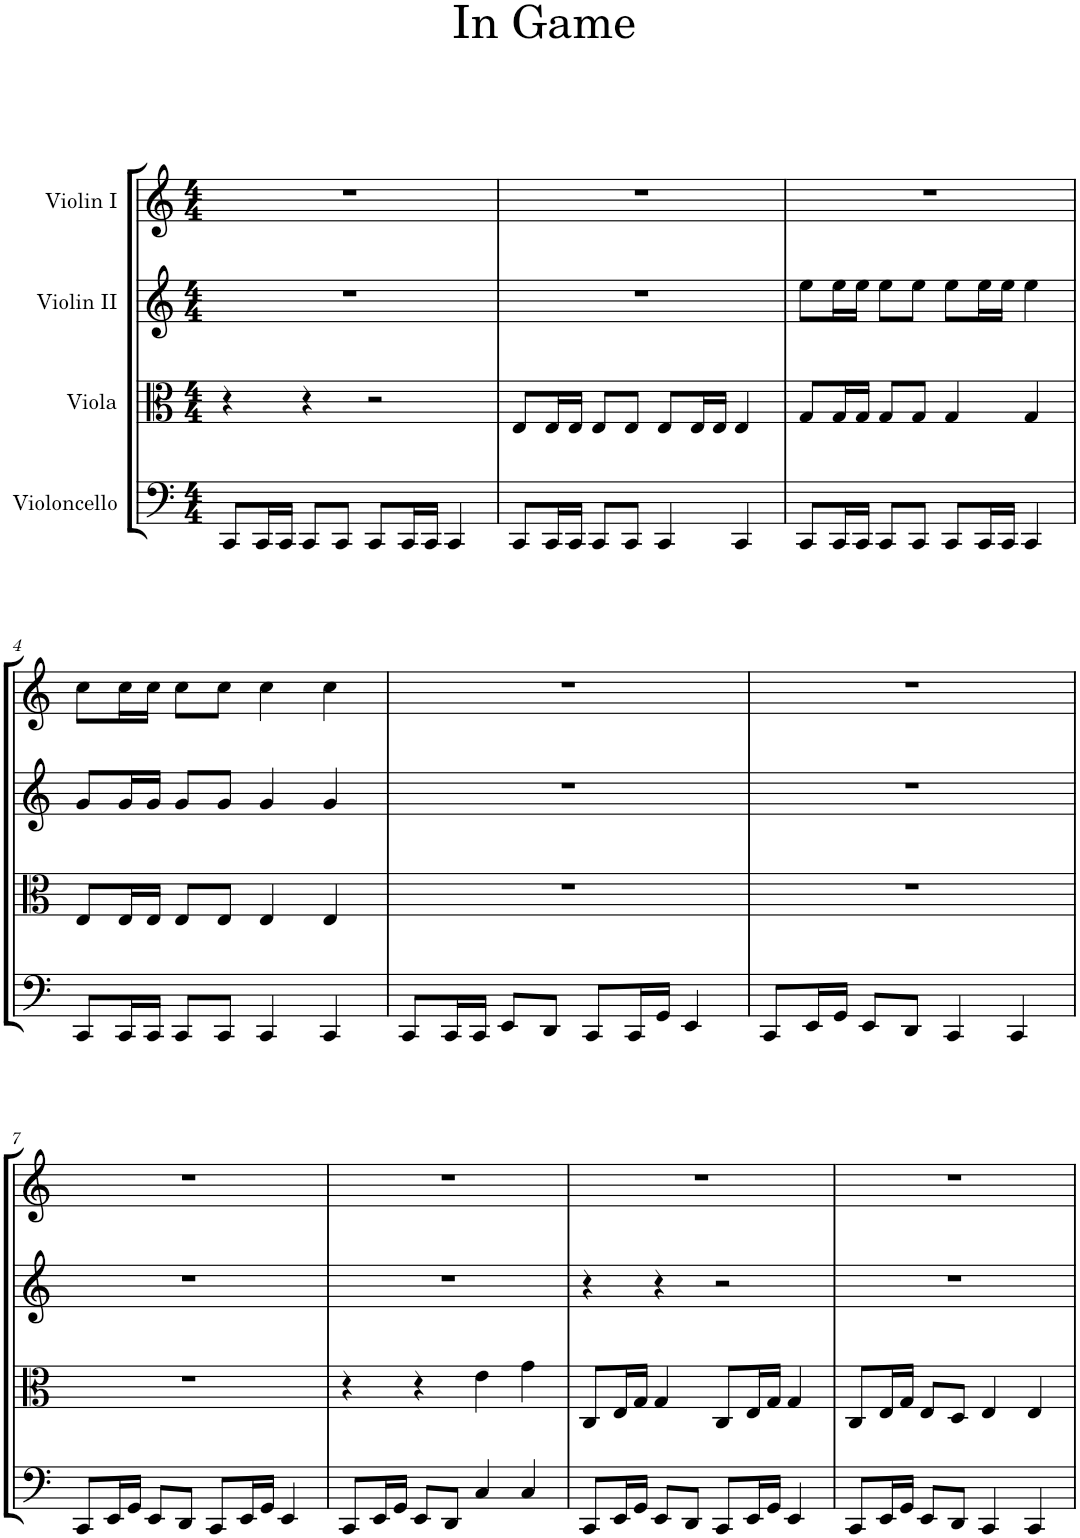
**kern	**kern	**kern	**kern
*part4	*part3	*part2	*part1
*staff4	*staff3	*staff2	*staff1
*I"Violoncello	*I"Viola	*I"Violin II	*I"Violin I
*I'Vc	*I'Vla	*I'Vln	*I'Vln
*clefF4	*clefC3	*clefG2	*clefG2
*k[]	*k[]	*k[]	*k[]
*M4/4	*M4/4	*M4/4	*M4/4
=1	=1	=1	=1
8CC/L	4r	1r	1r
16CC/L	.	.	.
16CC/JJ	.	.	.
8CC/L	4r	.	.
8CC/J	.	.	.
8CC/L	2r	.	.
16CC/L	.	.	.
16CC/JJ	.	.	.
4CC/	.	.	.
=2	=2	=2	=2
8CC/L	8E/L	1r	1r
16CC/L	16E/L	.	.
16CC/JJ	16E/JJ	.	.
8CC/L	8E/L	.	.
8CC/J	8E/J	.	.
4CC/	8E/L	.	.
.	16E/L	.	.
.	16E/JJ	.	.
4CC/	4E/	.	.
=3	=3	=3	=3
8CC/L	8G/L	8ee\L	1r
16CC/L	16G/L	16ee\L	.
16CC/JJ	16G/JJ	16ee\JJ	.
8CC/L	8G/L	8ee\L	.
8CC/J	8G/J	8ee\J	.
8CC/L	4G/	8ee\L	.
16CC/L	.	16ee\L	.
16CC/JJ	.	16ee\JJ	.
4CC/	4G/	4ee\	.
!!LO:LB:g=z
=4	=4	=4	=4
8CC/L	8E/L	8g/L	8cc\L
16CC/L	16E/L	16g/L	16cc\L
16CC/JJ	16E/JJ	16g/JJ	16cc\JJ
8CC/L	8E/L	8g/L	8cc\L
8CC/J	8E/J	8g/J	8cc\J
4CC/	4E/	4g/	4cc\
4CC/	4E/	4g/	4cc\
=5	=5	=5	=5
8CC/L	1r	1r	1r
16CC/L	.	.	.
16CC/JJ	.	.	.
8EE/L	.	.	.
8DD/J	.	.	.
8CC/L	.	.	.
16CC/L	.	.	.
16GG/JJ	.	.	.
4EE/	.	.	.
=6	=6	=6	=6
8CC/L	1r	1r	1r
16EE/L	.	.	.
16GG/JJ	.	.	.
8EE/L	.	.	.
8DD/J	.	.	.
4CC/	.	.	.
4CC/	.	.	.
!!LO:LB:g=z
=7	=7	=7	=7
8CC/L	1r	1r	1r
16EE/L	.	.	.
16GG/JJ	.	.	.
8EE/L	.	.	.
8DD/J	.	.	.
8CC/L	.	.	.
16EE/L	.	.	.
16GG/JJ	.	.	.
4EE/	.	.	.
=8	=8	=8	=8
8CC/L	4r	1r	1r
16EE/L	.	.	.
16GG/JJ	.	.	.
8EE/L	4r	.	.
8DD/J	.	.	.
4C/	4e\	.	.
4C/	4g\	.	.
=9	=9	=9	=9
8CC/L	8C/L	4r	1r
16EE/L	16E/L	.	.
16GG/JJ	16G/JJ	.	.
8EE/L	4G/	4r	.
8DD/J	.	.	.
8CC/L	8C/L	2r	.
16EE/L	16E/L	.	.
16GG/JJ	16G/JJ	.	.
4EE/	4G/	.	.
=10	=10	=10	=10
8CC/L	8C/L	1r	1r
16EE/L	16E/L	.	.
16GG/JJ	16G/JJ	.	.
8EE/L	8E/L	.	.
8DD/J	8D/J	.	.
4CC/	4E/	.	.
4CC/	4E/	.	.
=	=	=	=
*-	*-	*-	*-
